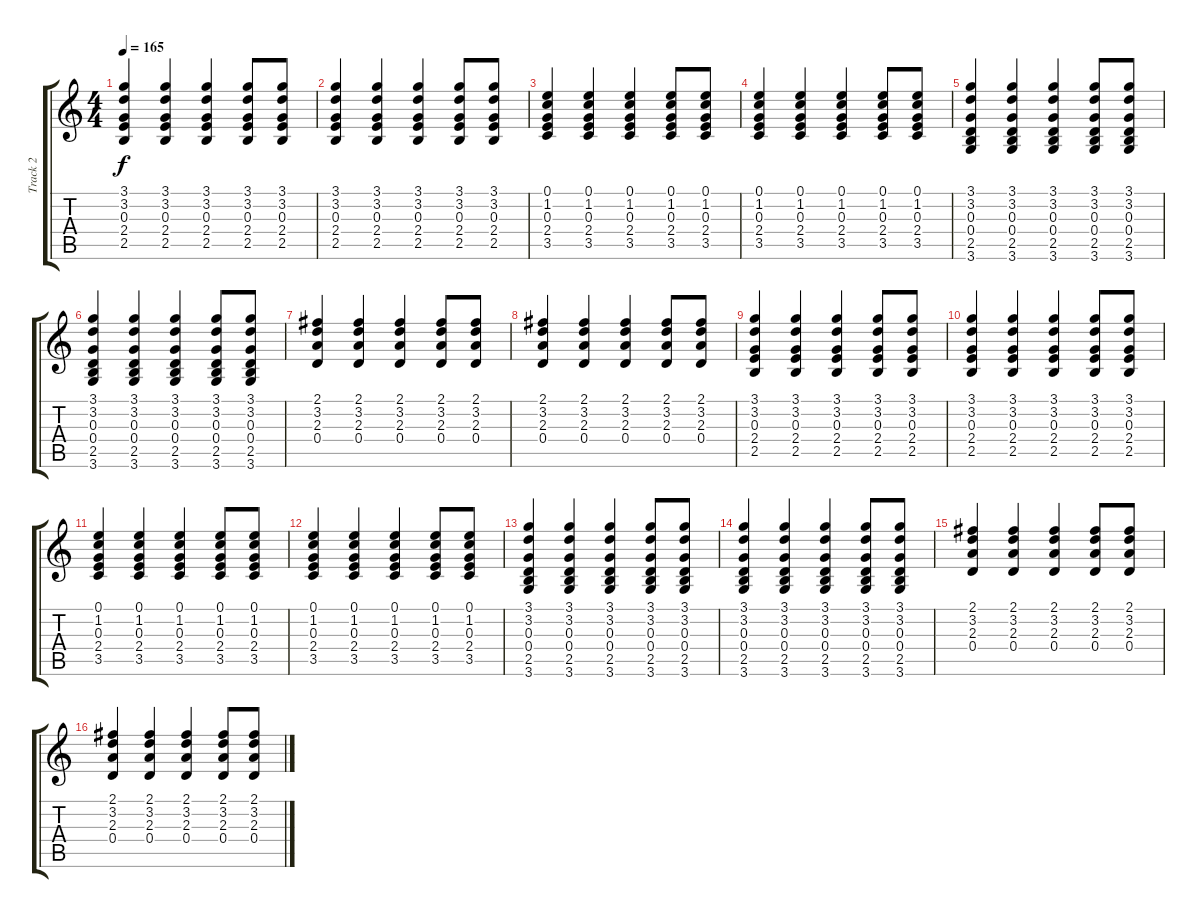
\track ("Track 2" "Track 2") {instrument acousticguitarsteel}
\staff {score tabs}
\tuning (E4 B3 G3 D3 A2 E2) {hide}
\ts (4 4)
\tempo 165
\clef g2
\ks c
(3.1 3.2 0.3 2.4 2.5).4{dy f} (3.1 3.2 0.3 2.4 2.5).4 (3.1 3.2 0.3 2.4 2.5).4 (3.1 3.2 0.3 2.4 2.5).8 (3.1 3.2 0.3 2.4 2.5).8 |
(3.1 3.2 0.3 2.4 2.5).4 (3.1 3.2 0.3 2.4 2.5).4 (3.1 3.2 0.3 2.4 2.5).4 (3.1 3.2 0.3 2.4 2.5).8 (3.1 3.2 0.3 2.4 2.5).8 |
(0.1 1.2 0.3 2.4 3.5).4 (0.1 1.2 0.3 2.4 3.5).4 (0.1 1.2 0.3 2.4 3.5).4 (0.1 1.2 0.3 2.4 3.5).8 (0.1 1.2 0.3 2.4 3.5).8 |
(0.1 1.2 0.3 2.4 3.5).4 (0.1 1.2 0.3 2.4 3.5).4 (0.1 1.2 0.3 2.4 3.5).4 (0.1 1.2 0.3 2.4 3.5).8 (0.1 1.2 0.3 2.4 3.5).8 |
(3.1 3.2 0.3 0.4 2.5 3.6).4 (3.1 3.2 0.3 0.4 2.5 3.6).4 (3.1 3.2 0.3 0.4 2.5 3.6).4 (3.1 3.2 0.3 0.4 2.5 3.6).8 (3.1 3.2 0.3 0.4 2.5 3.6).8 |
(3.1 3.2 0.3 0.4 2.5 3.6).4 (3.1 3.2 0.3 0.4 2.5 3.6).4 (3.1 3.2 0.3 0.4 2.5 3.6).4 (3.1 3.2 0.3 0.4 2.5 3.6).8 (3.1 3.2 0.3 0.4 2.5 3.6).8 |
(2.1 3.2 2.3 0.4).4 (2.1 3.2 2.3 0.4).4 (2.1 3.2 2.3 0.4).4 (2.1 3.2 2.3 0.4).8 (2.1 3.2 2.3 0.4).8 |
(2.1 3.2 2.3 0.4).4 (2.1 3.2 2.3 0.4).4 (2.1 3.2 2.3 0.4).4 (2.1 3.2 2.3 0.4).8 (2.1 3.2 2.3 0.4).8 |
(3.1 3.2 0.3 2.4 2.5).4 (3.1 3.2 0.3 2.4 2.5).4 (3.1 3.2 0.3 2.4 2.5).4 (3.1 3.2 0.3 2.4 2.5).8 (3.1 3.2 0.3 2.4 2.5).8 |
(3.1 3.2 0.3 2.4 2.5).4 (3.1 3.2 0.3 2.4 2.5).4 (3.1 3.2 0.3 2.4 2.5).4 (3.1 3.2 0.3 2.4 2.5).8 (3.1 3.2 0.3 2.4 2.5).8 |
(0.1 1.2 0.3 2.4 3.5).4 (0.1 1.2 0.3 2.4 3.5).4 (0.1 1.2 0.3 2.4 3.5).4 (0.1 1.2 0.3 2.4 3.5).8 (0.1 1.2 0.3 2.4 3.5).8 |
(0.1 1.2 0.3 2.4 3.5).4 (0.1 1.2 0.3 2.4 3.5).4 (0.1 1.2 0.3 2.4 3.5).4 (0.1 1.2 0.3 2.4 3.5).8 (0.1 1.2 0.3 2.4 3.5).8 |
(3.1 3.2 0.3 0.4 2.5 3.6).4 (3.1 3.2 0.3 0.4 2.5 3.6).4 (3.1 3.2 0.3 0.4 2.5 3.6).4 (3.1 3.2 0.3 0.4 2.5 3.6).8 (3.1 3.2 0.3 0.4 2.5 3.6).8 |
(3.1 3.2 0.3 0.4 2.5 3.6).4 (3.1 3.2 0.3 0.4 2.5 3.6).4 (3.1 3.2 0.3 0.4 2.5 3.6).4 (3.1 3.2 0.3 0.4 2.5 3.6).8 (3.1 3.2 0.3 0.4 2.5 3.6).8 |
(2.1 3.2 2.3 0.4).4 (2.1 3.2 2.3 0.4).4 (2.1 3.2 2.3 0.4).4 (2.1 3.2 2.3 0.4).8 (2.1 3.2 2.3 0.4).8 |
(2.1 3.2 2.3 0.4).4 (2.1 3.2 2.3 0.4).4 (2.1 3.2 2.3 0.4).4 (2.1 3.2 2.3 0.4).8 (2.1 3.2 2.3 0.4).8
